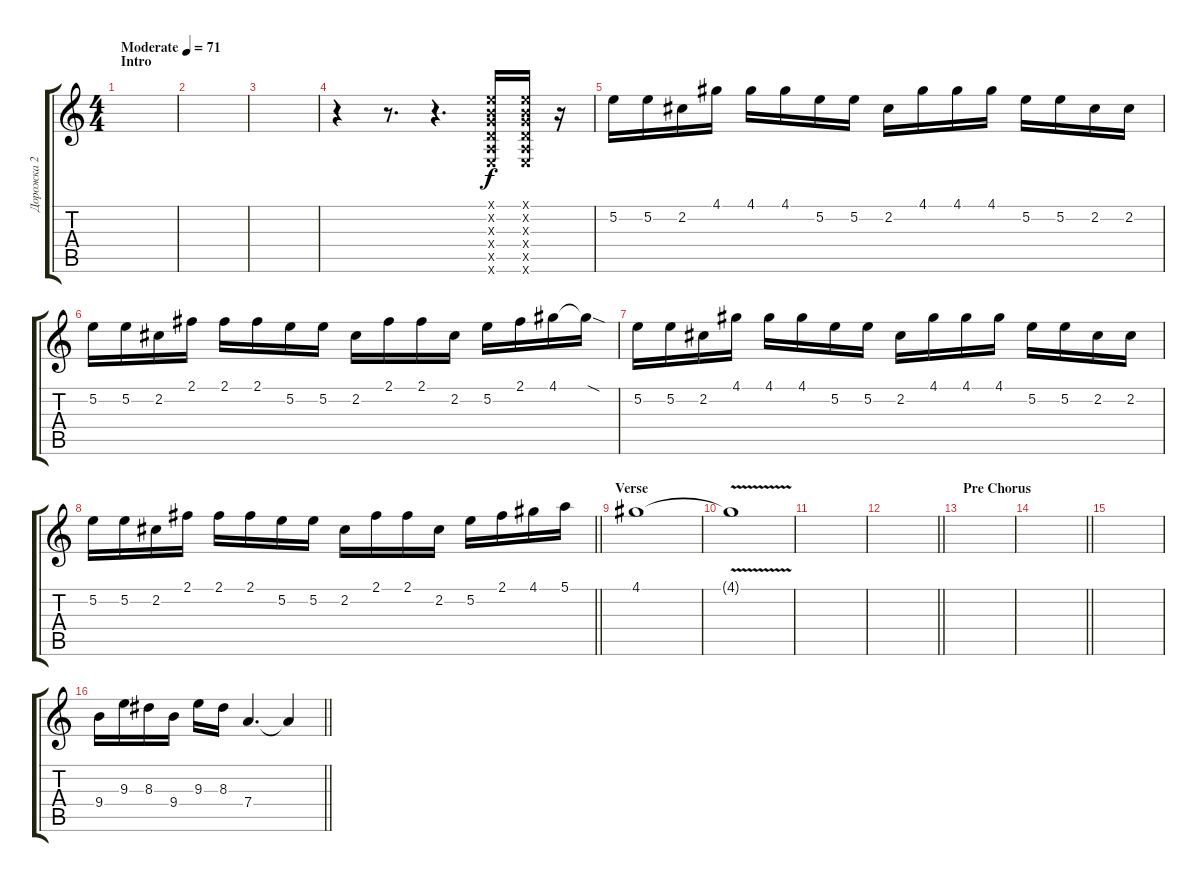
\track ("Дорожка 2" "Дорожка 2") {instrument distortionguitar}
\staff {score tabs}
\tuning (E4 B3 G3 D3 A2 E2) {hide}
\ts (4 4)
\section ("" "Intro")
\tempo (71 "Moderate")
\clef g2
\ks c
|
|
|
r.4 r.8{d} r.4{d} (0.1{x} 0.2{x} 0.3{x} 0.4{x} 0.5{x} 0.6{x}).16 (0.1{x} 0.2{x} 0.3{x} 0.4{x} 0.5{x} 0.6{x}).16 r.16 |
5.2.16 5.2.16 2.2.16 4.1.16 4.1.16 4.1.16 5.2.16 5.2.16 2.2.16 4.1.16 4.1.16 4.1.16 5.2.16 5.2.16 2.2.16 2.2.16 |
5.2.16 5.2.16 2.2.16 2.1.16 2.1.16 2.1.16 5.2.16 5.2.16 2.2.16 2.1.16 2.1.16 2.2.16 5.2.16 2.1.16 4.1.16 4.1{sod t}.16 |
5.2.16 5.2.16 2.2.16 4.1.16 4.1.16 4.1.16 5.2.16 5.2.16 2.2.16 4.1.16 4.1.16 4.1.16 5.2.16 5.2.16 2.2.16 2.2.16 |
\barLineRight lightlight
5.2.16 5.2.16 2.2.16 2.1.16 2.1.16 2.1.16 5.2.16 5.2.16 2.2.16 2.1.16 2.1.16 2.2.16 5.2.16 2.1.16 4.1.16 5.1.16 |
\section ("" "Verse")
4.1.1 |
4.1{v t}.1 |
|
\barLineRight lightlight
|
\section ("" "Pre Chorus")
|
\barLineRight lightlight
|
|
\barLineRight lightlight
9.4.16 9.3.16 8.3.16 9.4.16 9.3.16 8.3.16 7.4.4{d} 7.4{t}.4
